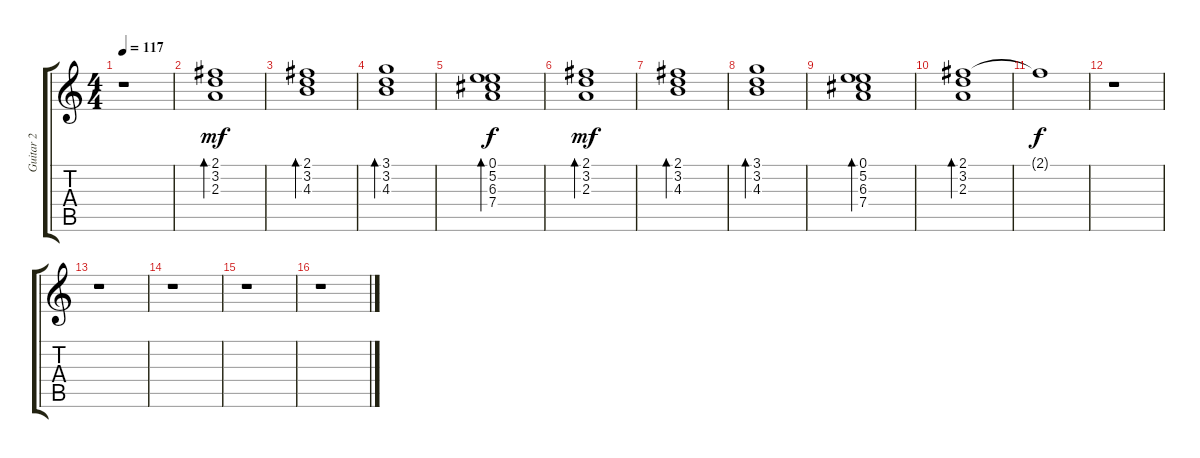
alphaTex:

\track ("Guitar 2" "Guitar 2") {instrument electricguitarjazz}
\staff {score tabs}
\tuning (E4 B3 G3 D3 A2 E2) {hide}
\ts (4 4)
\tempo 117
\clef g2
\ks c
r.1{dy mf instrument electricguitarjazz} |
(2.1 3.2 2.3).1{bd 480} |
(2.1 3.2 4.3).1{bd 480} |
(3.1 3.2 4.3).1{bd 480} |
(0.1 5.2 6.3 7.4).1{bd 480 dy f} |
(2.1 3.2 2.3).1{bd 480 dy mf} |
(2.1 3.2 4.3).1{bd 480} |
(3.1 3.2 4.3).1{bd 480} |
(0.1 5.2 6.3 7.4).1{bd 480} |
(2.1 3.2 2.3).1{bd 480} |
2.1{t}.1{dy f} |
r.1 |
r.1 |
r.1 |
r.1 |
r.1
